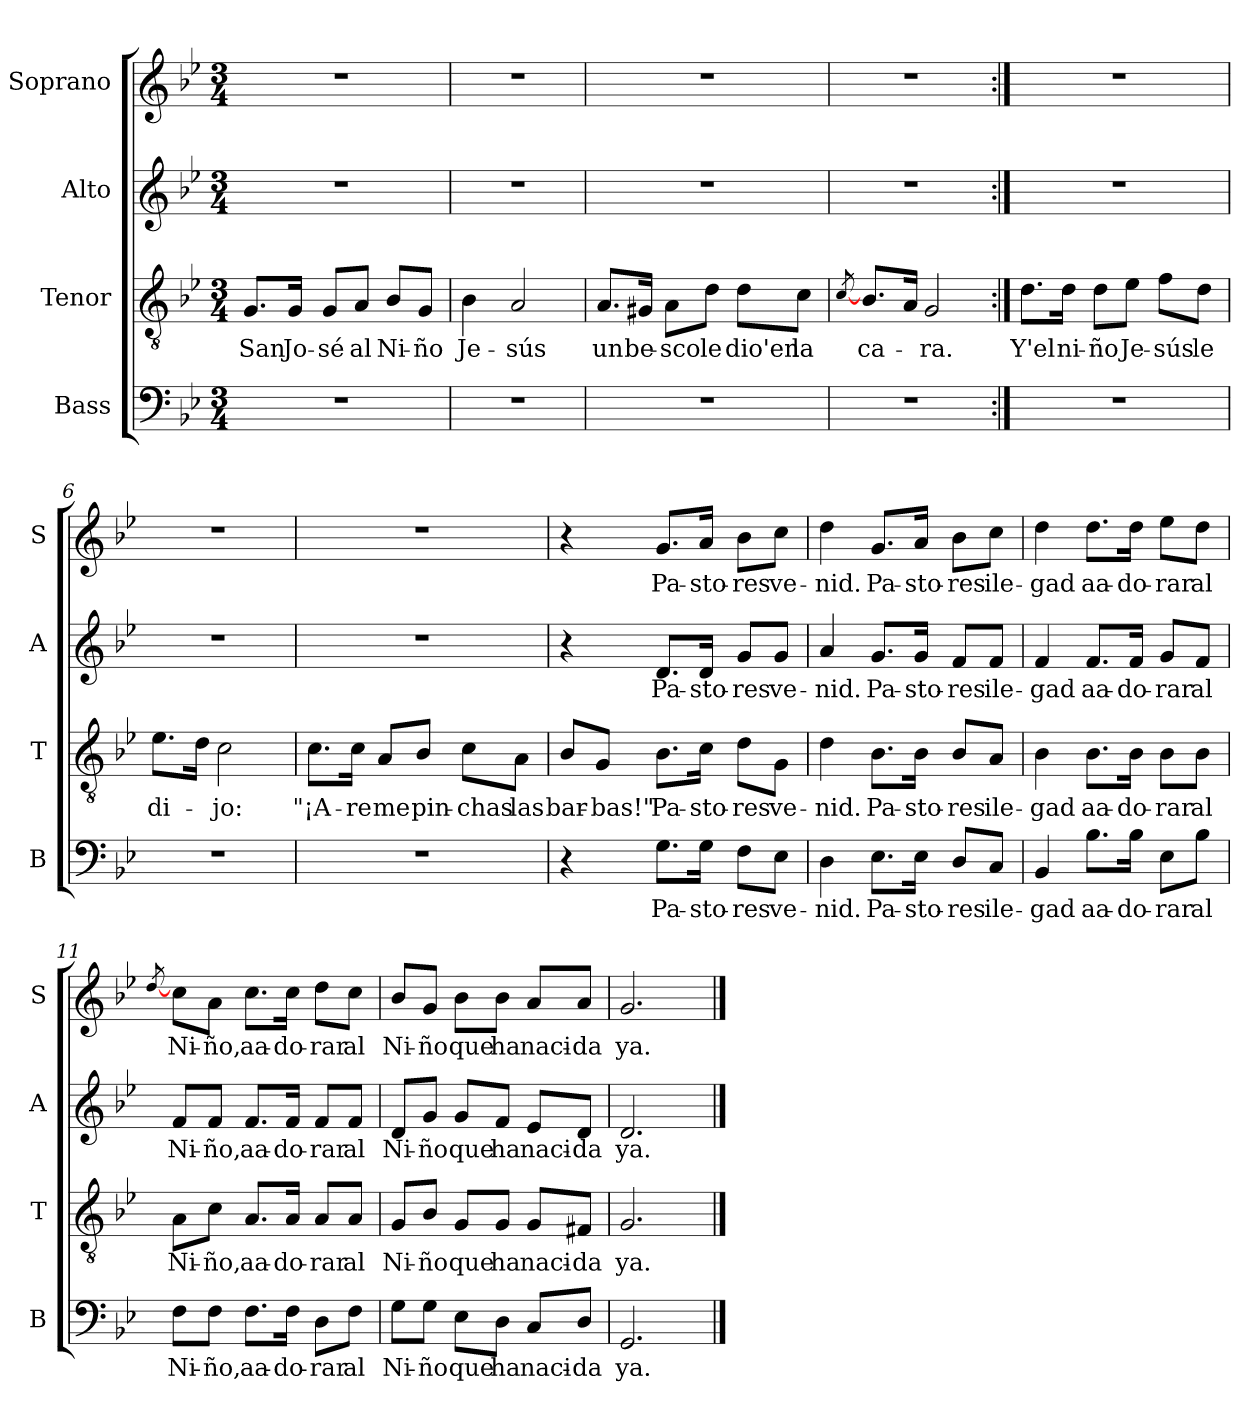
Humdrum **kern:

**kern	**text	**kern	**text	**kern	**text	**kern	**text
*part4	*part4	*part3	*part3	*part2	*part2	*part1	*part1
*staff4	*staff4	*staff3	*staff3	*staff2	*staff2	*staff1	*staff1
*I"Bass	*	*I"Tenor	*	*I"Alto	*	*I"Soprano	*
*I'B	*	*I'T	*	*I'A	*	*I'S	*
*clefF4	*	*clefGv2	*	*clefG2	*	*clefG2	*
*k[b-e-]	*	*k[b-e-]	*	*k[b-e-]	*	*k[b-e-]	*
*g:	*	*g:	*	*g:	*	*g:	*
*M3/4	*	*M3/4	*	*M3/4	*	*M3/4	*
=1	=1	=1	=1	=1	=1	=1	=1
2.r	.	8.G/L	San	2.r	.	2.r	.
.	.	16G/Jk	Jo-	.	.	.	.
.	.	8G/L	-sé	.	.	.	.
.	.	8A/J	al	.	.	.	.
.	.	8B-/L	Ni-	.	.	.	.
.	.	8G/J	-ño	.	.	.	.
=2	=2	=2	=2	=2	=2	=2	=2
2.r	.	4B-\	Je-	2.r	.	2.r	.
.	.	2A/	-sús	.	.	.	.
=3	=3	=3	=3	=3	=3	=3	=3
2.r	.	8.A/L	un	2.r	.	2.r	.
.	.	16G#X/Jk	be-	.	.	.	.
.	.	8A\L	-sco	.	.	.	.
.	.	8d\J	le	.	.	.	.
.	.	8d\L	dio'en	.	.	.	.
.	.	8c\J	la	.	.	.	.
=4	=4	=4	=4	=4	=4	=4	=4
.	.	[8qc/	.	.	.	.	.
2.r	.	8.B-/L	ca-	2.r	.	2.r	.
.	.	16A/Jk	.	.	.	.	.
.	.	2G/	-ra.	.	.	.	.
!!LO:LB:g=z
=5:|!	=5:|!	=5:|!	=5:|!	=5:|!	=5:|!	=5:|!	=5:|!
2.r	.	8.d\L	Y'el	2.r	.	2.r	.
.	.	16d\Jk	ni-	.	.	.	.
.	.	8d\L	-ño	.	.	.	.
.	.	8e-\J	Je-	.	.	.	.
.	.	8f\L	-sús	.	.	.	.
.	.	8d\J	le	.	.	.	.
=6	=6	=6	=6	=6	=6	=6	=6
2.r	.	8.e-\L	di-	2.r	.	2.r	.
.	.	16d\Jk	.	.	.	.	.
.	.	2c\	-jo:	.	.	.	.
=7	=7	=7	=7	=7	=7	=7	=7
2.r	.	8.c\L	"¡A-	2.r	.	2.r	.
.	.	16c\Jk	-re	.	.	.	.
.	.	8A/L	me	.	.	.	.
.	.	8B-/J	pin-	.	.	.	.
.	.	8c\L	-chas	.	.	.	.
.	.	8A\J	las	.	.	.	.
=8	=8	=8	=8	=8	=8	=8	=8
4r	.	8B-/L	bar-	4r	.	4r	.
.	.	8G/J	-bas!"	.	.	.	.
8.G\L	Pa-	8.B-\L	Pa-	8.d/L	Pa-	8.g/L	Pa-
16G\Jk	-sto-	16c\Jk	-sto-	16d/Jk	-sto-	16a/Jk	-sto-
8F\L	-res	8d\L	-res	8g/L	-res	8b-\L	-res
8E-\J	ve-	8G\J	ve-	8g/J	ve-	8cc\J	ve-
!!LO:LB:g=z
=9	=9	=9	=9	=9	=9	=9	=9
4D\	-nid.	4d\	-nid.	4a/	-nid.	4dd\	-nid.
8.E-\L	Pa-	8.B-\L	Pa-	8.g/L	Pa-	8.g/L	Pa-
16E-\Jk	-sto-	16B-\Jk	-sto-	16g/Jk	-sto-	16a/Jk	-sto-
8D/L	-res	8B-/L	-res	8f/L	-res	8b-\L	-res
8C/J	ile-	8A/J	ile-	8f/J	ile-	8cc\J	ile-
=10	=10	=10	=10	=10	=10	=10	=10
4BB-/	-gad	4B-\	-gad	4f/	-gad	4dd\	-gad
8.B-\L	aa-	8.B-\L	aa-	8.f/L	aa-	8.dd\L	aa-
16B-\Jk	-do-	16B-\Jk	-do-	16f/Jk	-do-	16dd\Jk	-do-
8E-\L	-rar	8B-\L	-rar	8g/L	-rar	8ee-\L	-rar
8B-\J	al	8B-\J	al	8f/J	al	8dd\J	al
=11	=11	=11	=11	=11	=11	=11	=11
.	.	.	.	.	.	[8qdd/	.
8F\L	Ni-	8A\L	Ni-	8f/L	Ni-	8cc\L	Ni-
8F\J	-ño,	8c\J	-ño,	8f/J	-ño,	8a\J	-ño,
8.F\L	aa-	8.A/L	aa-	8.f/L	aa-	8.cc\L	aa-
16F\Jk	-do-	16A/Jk	-do-	16f/Jk	-do-	16cc\Jk	-do-
8D\L	-rar	8A/L	-rar	8f/L	-rar	8dd\L	-rar
8F\J	al	8A/J	al	8f/J	al	8cc\J	al
=12	=12	=12	=12	=12	=12	=12	=12
8G\L	Ni-	8G/L	Ni-	8d/L	Ni-	8b-/L	Ni-
8G\J	-ño	8B-/J	-ño	8g/J	-ño	8g/J	-ño
8E-\L	que	8G/L	que	8g/L	que	8b-\L	que
8D\J	ha	8G/J	ha	8f/J	ha	8b-\J	ha
8C/L	naci-	8G/L	naci-	8e-/L	naci-	8a/L	naci-
8D/J	-da	8F#X/J	-da	8d/J	-da	8a/J	-da
=13	=13	=13	=13	=13	=13	=13	=13
2.GG/	ya.	2.G/	ya.	2.d/	ya.	2.g/	ya.
==	==	==	==	==	==	==	==
*-	*-	*-	*-	*-	*-	*-	*-
